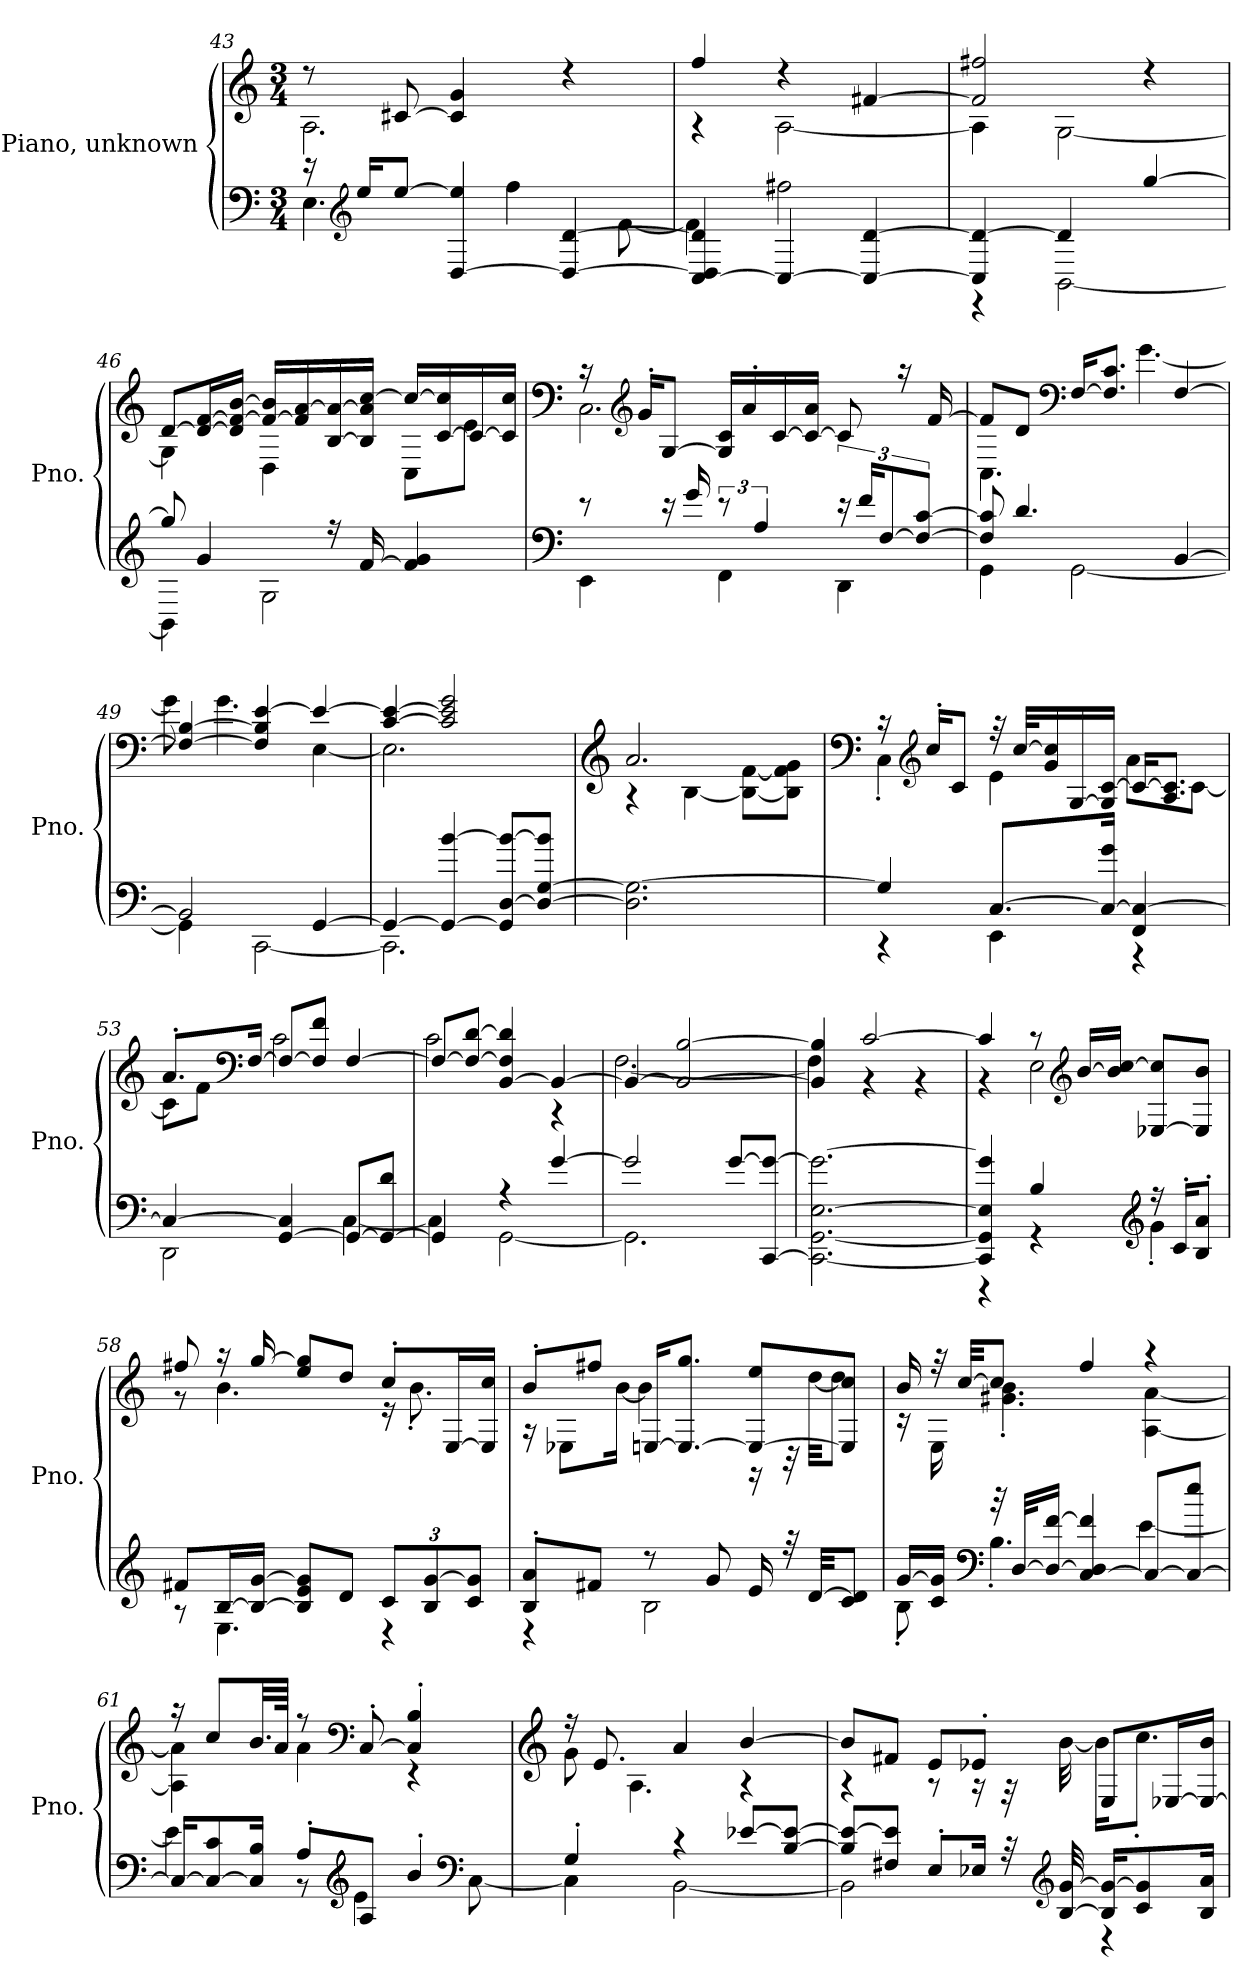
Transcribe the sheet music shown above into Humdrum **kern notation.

**kern	**kern
*part1	*part1
*staff2	*staff1
*I"Piano, unknown	*
*I'Pno.	*
*clefF4	*clefG2
*k[]	*k[]
*M3/4	*M3/4
=43	=43
*^	*^
16r	4.E\	8r	2.A\
*clefG2	*	*	*
16ee/KL	.	.	.
[8ee/J	.	[8c#X/	.
[4D/ 4ee/]	.	4c#/] 4g/	.
.	4ff\	.	.
4D/_ [4d/	.	4r	.
.	[8f\	.	.
=44	=44	=44	=44
[4C/ 4D/] 4d/]	4f\]	4ff/	4r
4C/_	2ff#X\	4r	[2A\
4C/_ [4d/	.	[4f#X/	.
=45	=45	=45	=45
4C/] 4d/_	4r	2f#/] 2ff#X/	4A\]
4d/]	[2BB\	.	[2G\
[4gg/	.	4r	.
!!LO:PB:g=z	!!
=46	=46	=46	=46
8gg/]	4BB\]	[8d/L	4G\]
4g/	.	16d/_ [16f/L	.
.	.	16d/] 16f/_ [16b/JJ	.
.	2G\	16f/_ 16b/]LL	4D\
.	.	16f/] [16a/	.
16r	.	[16B/ 16a/_	.
[16f/	.	16B/] 16a/] [16cc/JJ	.
4f/] 4g/	.	16cc/LL_	8C\L
.	.	[16c/ 16cc/]	.
.	.	16c/_	8e\J
.	.	16c/] 16cc/JJ	.
=47	=47	=47	=47
*clefF4	*	*clefF4	*
8r	4EE\	16r	2.C\
*	*	*clefG2	*
.	.	16g'/KL	.
16r	.	[8G/J	.
16g/	.	.	.
12r	4FF\	16G/] 16c/LL	.
.	.	16a'/	.
6A/	.	.	.
.	.	[16c/	.
.	.	16c/_ 16a/JJ	.
24r	4DD\	8c/]	.
24f/KL	.	.	.
[12F/	.	.	.
.	.	16r	.
12F/_ [12c/J	.	.	.
.	.	[16f/	.
!!LO:LB:g=z	!!
=48	=48	=48	=48
8F/] 8c/]	4GG\	8f/L]	4.C\
4.d/	.	8d/J	.
*	*	*clefF4	*
.	[2GG\	[16F/KL	.
.	.	8.F/] 8.c/J	.
.	.	.	[4.g\
[4BB/	.	[4F/	.
=49	=49	=49	=49
2BB/]	4GG\]	4F/_ [4B/	8g\]
.	.	.	4.g\
.	[2CC\	4F/] 4B/] [4e/	.
[4GG/	.	4e/_	[4E\
=50	=50	=50	=50
4GG/_	2.CC\]	[4c/ 4e/_	2.E\]
4GG/_ [4b/	.	2c/] 2e/] 2g/	.
8GG/] [8D/ 8b/_L	.	.	.
8D/_ [8G/ 8b/]J	.	.	.
*v	*v	*	*
=51	=51	=51
*	*clefG2	*
2.D\] 2.G\_	2.a/	4r
.	.	[4B\
.	.	8B\_ [8f\L
.	.	8B\] 8f\] 8g\J
!!LO:LB:g=z	!!
=52	=52	=52
*	*clefF4	*
*^	*	*
4G/]	4r	16r	4C'\
*	*	*clefG2	*
.	.	16cc'/KL	.
.	.	8c/J	.
[8.C/L	4EE\	32r	4e\
.	.	[32cc/KLL	.
.	.	16g/ 16cc/]	.
.	.	[16G/	.
16C/_ 16g/Jk	.	16G/] [16c/JJ	.
4FF/ 4C/_	4r	16c/KL_	8a\L
.	.	8.A/ 8.c/]J	.
.	.	.	[8c\J
=53	=53	=53	=53
4C/_	2DD\	8.a'/L	8c\L]
.	.	.	8f\J
*	*	*clefF4	*
.	.	[16F/Jk	.
[4GG/ 4C/]	.	8F/L_	2c\
.	.	8F/] 8f/J	.
8GG/L_	[4C\	[4F/	.
8GG/_ 8d/J	.	.	.
=54	=54	=54	=54
4GG/]	4C\]	8F/L_	2c\
.	.	8F/_ [8d/J	.
4r	[2GG\	[4BB/ 4F/] 4d/]	.
[4g/	.	4BB/_	4r
=55	=55	=55	=55
2g/]	2.GG\]	4BB/_	[2.F\
.	.	2BB/_ [2B/	.
[8g/L	.	.	.
[8CC/ 8g/_J	.	.	.
*v	*v	*	*
!!LO:LB:g=z	!!
=56	=56	=56
2.CC\_ [2.GG\ [2.E\ 2.g\_	4BB/] 4B/]	4F\]
.	[2c/	4r
.	.	4r
=57	=57	=57
*^	*	*
4CC/] 4GG/] 4E/] 4g/]	4r	4c/]	4r
4B/	4r	8r	2E\
*	*	*clefG2	*
.	.	[16b/LL	.
.	.	16b/] [16cc/JJ	.
*clefG2	*	*	*
16r	4g'\	[8E-X/ 8cc/]L	.
16c'/KL	.	.	.
8B/' 8a/'J	.	8E-/] 8b/J	.
=58	=58	=58	=58
8f#X/L	8r	8ff#X/	8r
[16B/L	4.E\	16r	4.b\
16B/_ [16g/JJ	.	[16gg/	.
8B/] 8e/ 8g/]L	.	8ee/ 8gg/]L	.
8d/J	.	8dd/J	.
*Xbrackettup	*	*	*
12c/L	4r	8cc'/L	16r
.	.	.	8.b'\
12B/ [12g/	.	.	.
.	.	[16E/L	.
12c/ 12g/]J	.	.	.
.	.	16E/] 16cc/JJ	.
!!LO:LB:g=z	!!
=59	=59	=59	=59
8B/' 8a/'L	4r	8b'/L	16r
.	.	.	8E-X\L
8f#X/J	.	8ff#X/J	.
.	.	.	[16b\Jk
8r	2B\	[16En/KL	4b\]
.	.	8.E/_ 8.gg/J	.
8g/	.	.	.
16e/	.	8E/_ 8ee/L	16r
32r	.	.	32r
[32d/KKL	.	.	[32dd\KKL
8c/ 8d/]J	.	8E/] 8cc/J	8dd\J]
=60	=60	=60	=60
[16g/LL	8B'\	16b/	16r
16c/ 16g/]JJ	.	32r	16E\
.	.	[32cc/KKL	.
*clefF4	*	*	*
32r	4.B'\	8cc/J]	4.g#X\' 4.b\'
[32D/KLL	.	.	.
16D/_ [16f/JJ	.	.	.
[4C/ 4D/] 4f/]	.	4ff/	.
8C/L_	[4e\	4r	[4A\ [4a\
8C/_ 8ee/J	.	.	.
!!LO:LB:g=z	!!
=61	=61	=61	=61
16C/KL_	4e\]	16r	4A\] 4a\]
8C/_ 8c/	.	8cc/L	.
16C/] 16B/Jk	.	32.b/LL	.
.	.	64a/JJJk	.
8A'/L	8r	8r	4a\
*clefG2	*	*clefF4	*
8A/J	4e\	[8C'/	.
4b'/	.	4C/]' 4B/'	4r
*clefF4	*	*	*
.	[8C\	.	.
=62	=62	=62	=62
*	*	*clefG2	*
4G'/	4C\]	16r	8g\
.	.	8.e/	.
.	.	.	4.A\
4r	[2BB\	4a/	.
[8e-X/L	.	[4b/	4r
[8B/ 8e-/_J	.	.	.
=63	=63	=63	=63
8B/] 8e-/_L	2BB\]	8b/L]	4r
8F#X/ 8e-/]J	.	8f#X/J	.
8E'/L	.	8e/L	8r
16E-X/Jk	.	8e-X'/J	16r
32r	.	.	32r
*clefG2	*	*	*
[32B/ [32g/	.	.	[32b\
16B/] 16g/_KL	4r	8E/L	16b\KL]
8c/ 8g/]	.	.	8.cc'\J
.	.	[16E-X/L	.
16B/ 16a/Jk	.	16E-/_ 16b/JJ	.
*v	*v	*	*
*	*v	*v
=	=
*-	*-
